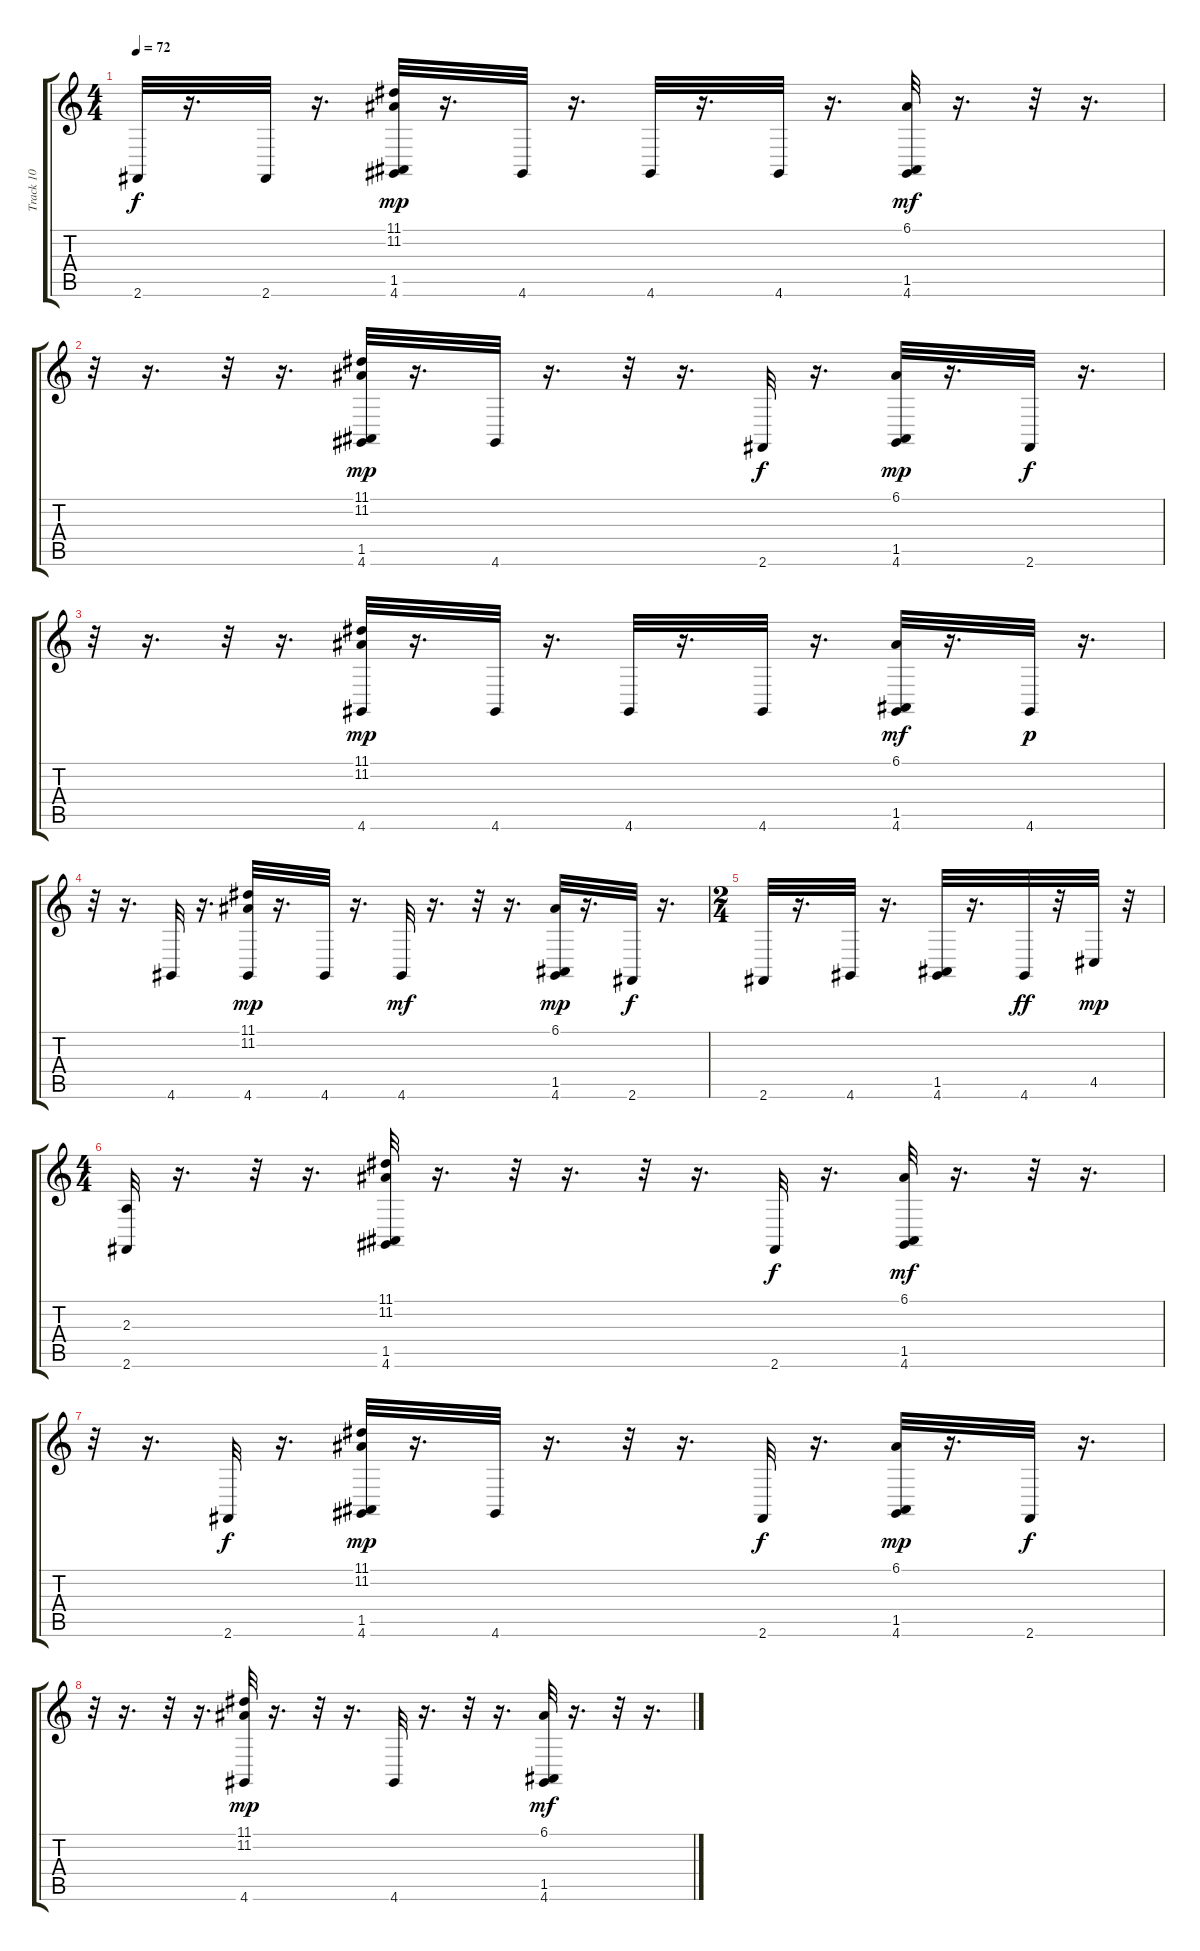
\track ("Track 10" "Track 10") {instrument acousticgrandpiano}
\staff {score tabs}
\tuning (E4 B3 G3 D3 A2 E2) {hide}
\ts (4 4)
\tempo 72
\clef g2
\ks c
2.6.32{dy f instrument acousticgrandpiano} r.16{d} 2.6.32 r.16{d} (11.1 11.2 1.5 4.6).32{dy mp} r.16{d} 4.6.32 r.16{d} 4.6.32 r.16{d} 4.6.32 r.16{d} (6.1 1.5 4.6).32{dy mf} r.16{d} r.32 r.16{d} |
r.32{instrument acousticgrandpiano} r.16{d} r.32 r.16{d} (11.1 11.2 1.5 4.6).32{dy mp instrument acousticgrandpiano} r.16{d} 4.6.32 r.16{d} r.32 r.16{d} 2.6.32{dy f} r.16{d} (6.1 1.5 4.6).32{dy mp} r.16{d} 2.6.32{dy f} r.16{d} |
r.32 r.16{d} r.32 r.16{d} (11.1 11.2 4.6).32{dy mp} r.16{d} 4.6.32 r.16{d} 4.6.32 r.16{d} 4.6.32 r.16{d} (6.1 1.5 4.6).32{dy mf} r.16{d} 4.6.32{dy p} r.16{d} |
r.32{instrument acousticgrandpiano} r.16{d} 4.6.32 r.16{d} (11.1 11.2 4.6).32{dy mp instrument acousticgrandpiano} r.16{d} 4.6.32 r.16{d} 4.6.32{dy mf} r.16{d} r.32 r.16{d} (6.1 1.5 4.6).32{dy mp} r.16{d} 2.6.32{dy f} r.16{d} |
\ts (2 4)
2.6.32{instrument acousticgrandpiano} r.16{d} 4.6.32{instrument acousticgrandpiano} r.16{d} (1.5 4.6).32 r.16{d} 4.6.32{dy ff} r.32 4.5.32{dy mp} r.32 |
\ts (4 4)
(2.3 2.6).32 r.16{d} r.32 r.16{d} (11.1 11.2 1.5 4.6).32 r.16{d} r.32 r.16{d} r.32 r.16{d} 2.6.32{dy f} r.16{d} (6.1 1.5 4.6).32{dy mf} r.16{d} r.32 r.16{d} |
r.32 r.16{d} 2.6.32{dy f} r.16{d} (11.1 11.2 1.5 4.6).32{dy mp} r.16{d} 4.6.32 r.16{d} r.32 r.16{d} 2.6.32{dy f} r.16{d} (6.1 1.5 4.6).32{dy mp} r.16{d} 2.6.32{dy f} r.16{d} |
r.32 r.16{d} r.32 r.16{d} (11.1 11.2 4.6).32{dy mp} r.16{d} r.32 r.16{d} 4.6.32 r.16{d} r.32 r.16{d} (6.1 1.5 4.6).32{dy mf} r.16{d} r.32 r.16{d}
